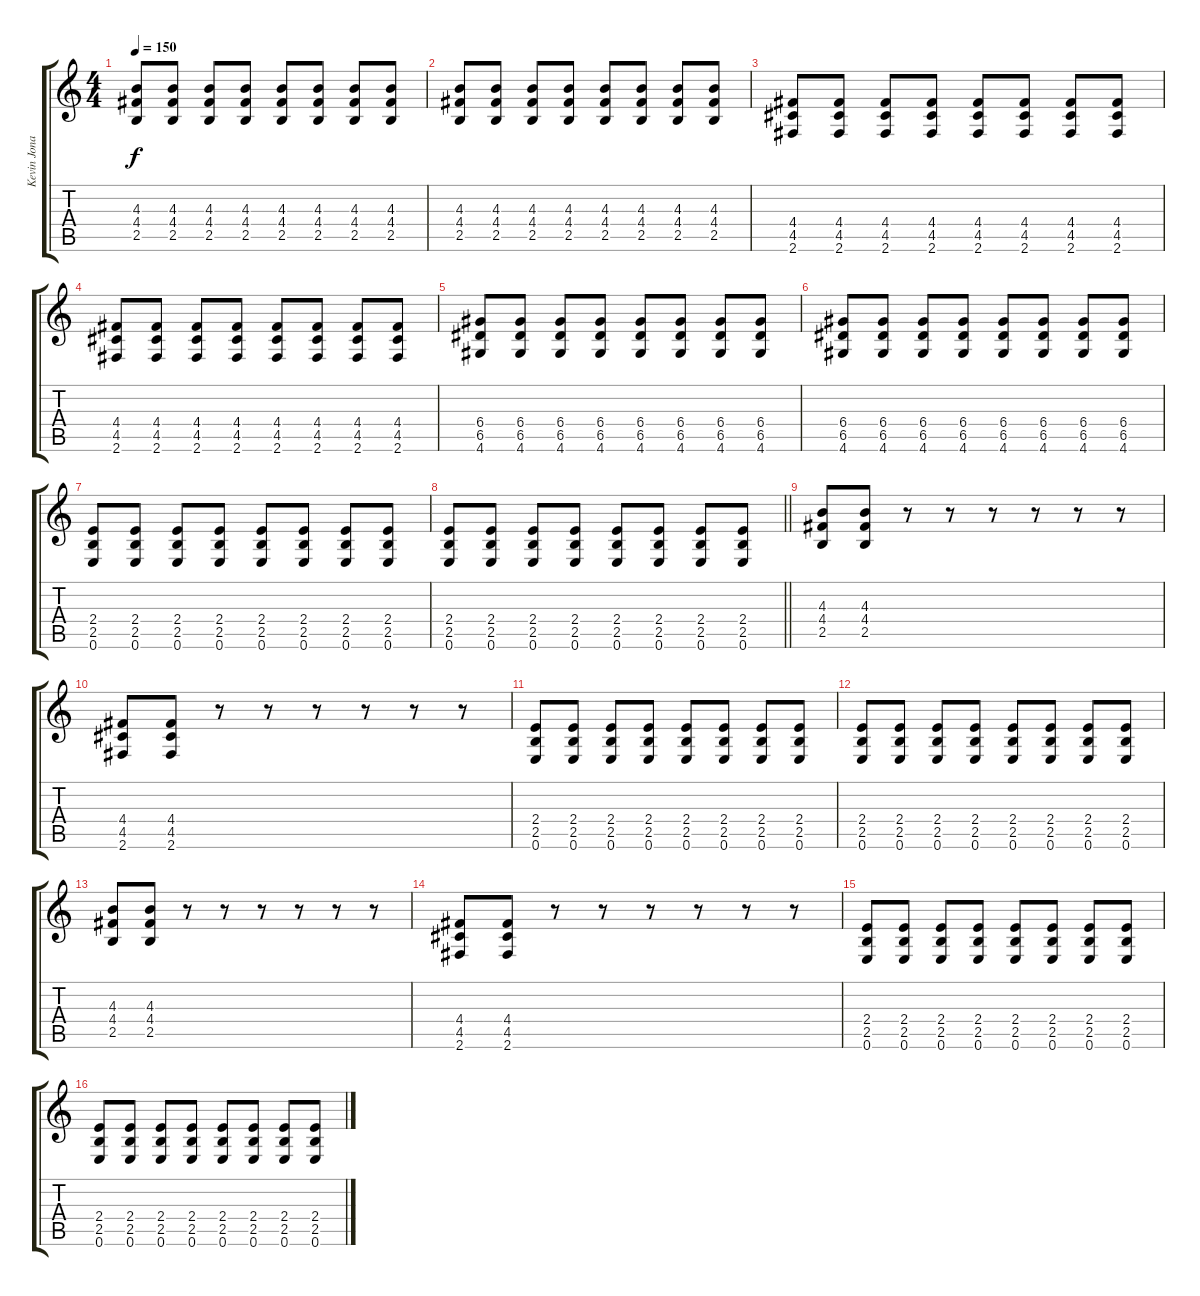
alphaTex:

\track ("Kevin Jonas (Guitar)" "Kevin Jona") {instrument distortionguitar}
\staff {score tabs}
\tuning (E4 B3 G3 D3 A2 E2) {hide}
\ts (4 4)
\tempo 150
\clef g2
\ks c
(4.3 4.4 2.5).8{dy f} (4.3 4.4 2.5).8 (4.3 4.4 2.5).8 (4.3 4.4 2.5).8 (4.3 4.4 2.5).8 (4.3 4.4 2.5).8 (4.3 4.4 2.5).8 (4.3 4.4 2.5).8 |
(4.3 4.4 2.5).8 (4.3 4.4 2.5).8 (4.3 4.4 2.5).8 (4.3 4.4 2.5).8 (4.3 4.4 2.5).8 (4.3 4.4 2.5).8 (4.3 4.4 2.5).8 (4.3 4.4 2.5).8 |
(4.4 4.5 2.6).8 (4.4 4.5 2.6).8 (4.4 4.5 2.6).8 (4.4 4.5 2.6).8 (4.4 4.5 2.6).8 (4.4 4.5 2.6).8 (4.4 4.5 2.6).8 (4.4 4.5 2.6).8 |
(4.4 4.5 2.6).8 (4.4 4.5 2.6).8 (4.4 4.5 2.6).8 (4.4 4.5 2.6).8 (4.4 4.5 2.6).8 (4.4 4.5 2.6).8 (4.4 4.5 2.6).8 (4.4 4.5 2.6).8 |
(6.4 6.5 4.6).8 (6.4 6.5 4.6).8 (6.4 6.5 4.6).8 (6.4 6.5 4.6).8 (6.4 6.5 4.6).8 (6.4 6.5 4.6).8 (6.4 6.5 4.6).8 (6.4 6.5 4.6).8 |
(6.4 6.5 4.6).8 (6.4 6.5 4.6).8 (6.4 6.5 4.6).8 (6.4 6.5 4.6).8 (6.4 6.5 4.6).8 (6.4 6.5 4.6).8 (6.4 6.5 4.6).8 (6.4 6.5 4.6).8 |
(2.4 2.5 0.6).8 (2.4 2.5 0.6).8 (2.4 2.5 0.6).8 (2.4 2.5 0.6).8 (2.4 2.5 0.6).8 (2.4 2.5 0.6).8 (2.4 2.5 0.6).8 (2.4 2.5 0.6).8 |
\barLineRight lightlight
(2.4 2.5 0.6).8 (2.4 2.5 0.6).8 (2.4 2.5 0.6).8 (2.4 2.5 0.6).8 (2.4 2.5 0.6).8 (2.4 2.5 0.6).8 (2.4 2.5 0.6).8 (2.4 2.5 0.6).8 |
(4.3 4.4 2.5).8 (4.3 4.4 2.5).8 r.8 r.8 r.8 r.8 r.8 r.8 |
(4.4 4.5 2.6).8 (4.4 4.5 2.6).8 r.8 r.8 r.8 r.8 r.8 r.8 |
(2.4 2.5 0.6).8 (2.4 2.5 0.6).8 (2.4 2.5 0.6).8 (2.4 2.5 0.6).8 (2.4 2.5 0.6).8 (2.4 2.5 0.6).8 (2.4 2.5 0.6).8 (2.4 2.5 0.6).8 |
(2.4 2.5 0.6).8 (2.4 2.5 0.6).8 (2.4 2.5 0.6).8 (2.4 2.5 0.6).8 (2.4 2.5 0.6).8 (2.4 2.5 0.6).8 (2.4 2.5 0.6).8 (2.4 2.5 0.6).8 |
(4.3 4.4 2.5).8 (4.3 4.4 2.5).8 r.8 r.8 r.8 r.8 r.8 r.8 |
(4.4 4.5 2.6).8 (4.4 4.5 2.6).8 r.8 r.8 r.8 r.8 r.8 r.8 |
(2.4 2.5 0.6).8 (2.4 2.5 0.6).8 (2.4 2.5 0.6).8 (2.4 2.5 0.6).8 (2.4 2.5 0.6).8 (2.4 2.5 0.6).8 (2.4 2.5 0.6).8 (2.4 2.5 0.6).8 |
(2.4 2.5 0.6).8 (2.4 2.5 0.6).8 (2.4 2.5 0.6).8 (2.4 2.5 0.6).8 (2.4 2.5 0.6).8 (2.4 2.5 0.6).8 (2.4 2.5 0.6).8 (2.4 2.5 0.6).8
